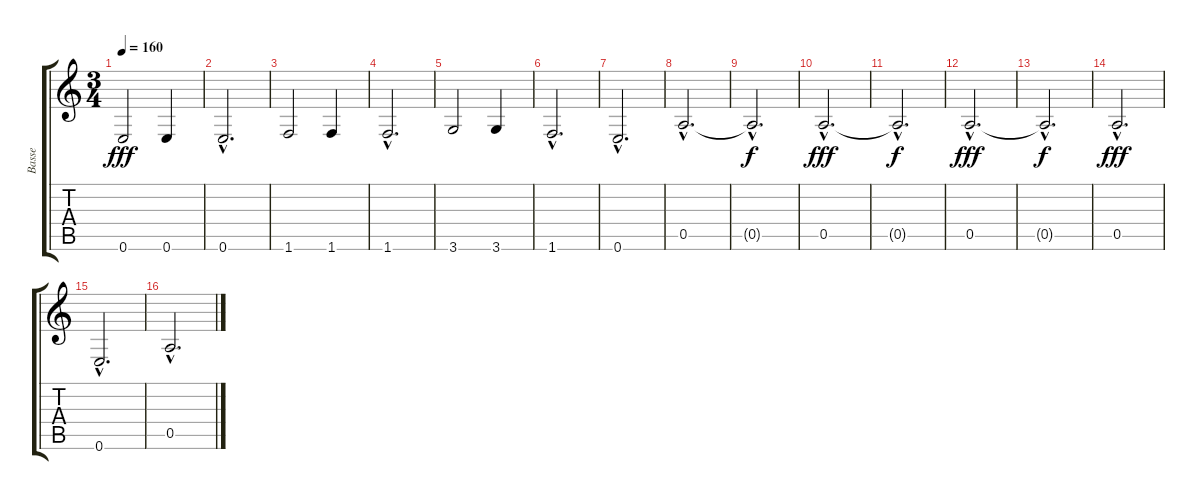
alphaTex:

\track ("Basse" "Basse") {instrument electricbassfinger}
\staff {score tabs}
\tuning (E4 B3 G3 D3 A2 E2) {hide}
\ts (3 4)
\tempo 160
\clef g2
\ks c
0.6.2{dy fff} 0.6.4 |
0.6{hac}.2{d} |
1.6.2 1.6.4 |
1.6{hac}.2{d} |
3.6.2 3.6.4 |
1.6{hac}.2{d} |
0.6{hac}.2{d} |
0.5{hac}.2{d} |
0.5{hac t}.2{d dy f} |
0.5{hac}.2{d dy fff} |
0.5{hac t}.2{d dy f} |
0.5{hac}.2{d dy fff} |
0.5{hac t}.2{d dy f} |
0.5{hac}.2{d dy fff} |
0.6{hac}.2{d} |
0.5{hac}.2{d}
